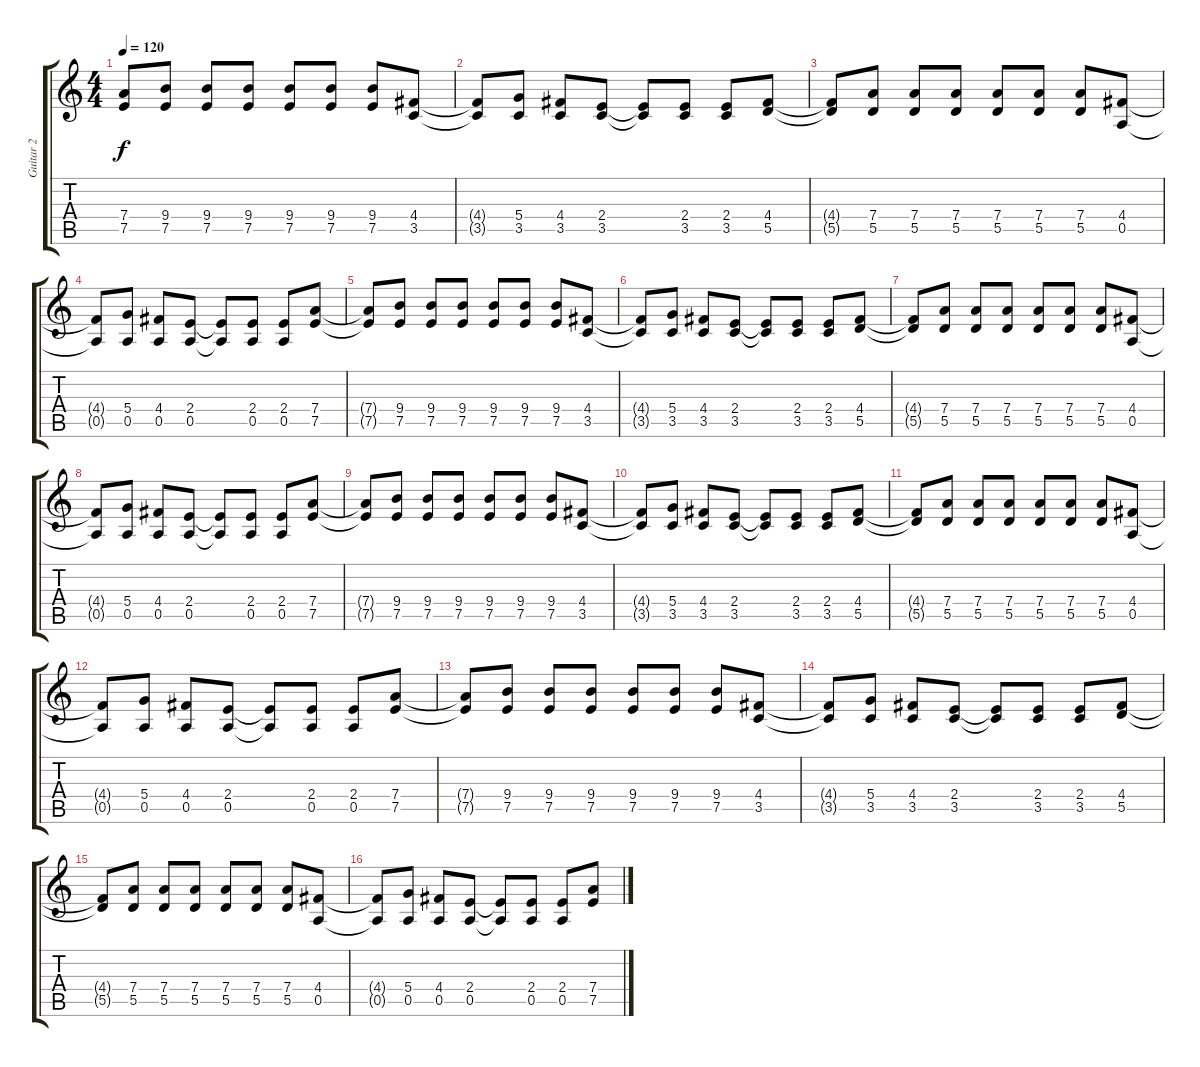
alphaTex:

\track ("Guitar 2" "Guitar 2") {instrument electricguitarclean}
\staff {score tabs}
\tuning (E4 B3 G3 D3 A2 E2) {hide}
\ts (4 4)
\tempo 120
\clef g2
\ks c
(7.4{t} 7.5{t}).8{dy f} (9.4 7.5).8 (9.4 7.5).8 (9.4 7.5).8 (9.4 7.5).8 (9.4 7.5).8 (9.4 7.5).8 (4.4 3.5).8 |
(4.4{t} 3.5{t}).8 (5.4 3.5).8 (4.4 3.5).8 (2.4 3.5).8 (2.4{t} 3.5{t}).8 (2.4 3.5).8 (2.4 3.5).8 (4.4 5.5).8 |
(4.4{t} 5.5{t}).8 (7.4 5.5).8 (7.4 5.5).8 (7.4 5.5).8 (7.4 5.5).8 (7.4 5.5).8 (7.4 5.5).8 (4.4 0.5).8 |
(4.4{t} 0.5{t}).8 (5.4 0.5).8 (4.4 0.5).8 (2.4 0.5).8 (2.4{t} 0.5{t}).8 (2.4 0.5).8 (2.4 0.5).8 (7.4 7.5).8 |
(7.4{t} 7.5{t}).8 (9.4 7.5).8 (9.4 7.5).8 (9.4 7.5).8 (9.4 7.5).8 (9.4 7.5).8 (9.4 7.5).8 (4.4 3.5).8 |
(4.4{t} 3.5{t}).8 (5.4 3.5).8 (4.4 3.5).8 (2.4 3.5).8 (2.4{t} 3.5{t}).8 (2.4 3.5).8 (2.4 3.5).8 (4.4 5.5).8 |
(4.4{t} 5.5{t}).8 (7.4 5.5).8 (7.4 5.5).8 (7.4 5.5).8 (7.4 5.5).8 (7.4 5.5).8 (7.4 5.5).8 (4.4 0.5).8 |
(4.4{t} 0.5{t}).8 (5.4 0.5).8 (4.4 0.5).8 (2.4 0.5).8 (2.4{t} 0.5{t}).8 (2.4 0.5).8 (2.4 0.5).8 (7.4 7.5).8 |
(7.4{t} 7.5{t}).8 (9.4 7.5).8 (9.4 7.5).8 (9.4 7.5).8 (9.4 7.5).8 (9.4 7.5).8 (9.4 7.5).8 (4.4 3.5).8 |
(4.4{t} 3.5{t}).8 (5.4 3.5).8 (4.4 3.5).8 (2.4 3.5).8 (2.4{t} 3.5{t}).8 (2.4 3.5).8 (2.4 3.5).8 (4.4 5.5).8 |
(4.4{t} 5.5{t}).8 (7.4 5.5).8 (7.4 5.5).8 (7.4 5.5).8 (7.4 5.5).8 (7.4 5.5).8 (7.4 5.5).8 (4.4 0.5).8 |
(4.4{t} 0.5{t}).8 (5.4 0.5).8 (4.4 0.5).8 (2.4 0.5).8 (2.4{t} 0.5{t}).8 (2.4 0.5).8 (2.4 0.5).8 (7.4 7.5).8 |
(7.4{t} 7.5{t}).8 (9.4 7.5).8 (9.4 7.5).8 (9.4 7.5).8 (9.4 7.5).8 (9.4 7.5).8 (9.4 7.5).8 (4.4 3.5).8 |
(4.4{t} 3.5{t}).8 (5.4 3.5).8 (4.4 3.5).8 (2.4 3.5).8 (2.4{t} 3.5{t}).8 (2.4 3.5).8 (2.4 3.5).8 (4.4 5.5).8 |
(4.4{t} 5.5{t}).8 (7.4 5.5).8 (7.4 5.5).8 (7.4 5.5).8 (7.4 5.5).8 (7.4 5.5).8 (7.4 5.5).8 (4.4 0.5).8 |
(4.4{t} 0.5{t}).8 (5.4 0.5).8 (4.4 0.5).8 (2.4 0.5).8 (2.4{t} 0.5{t}).8 (2.4 0.5).8 (2.4 0.5).8 (7.4 7.5).8
